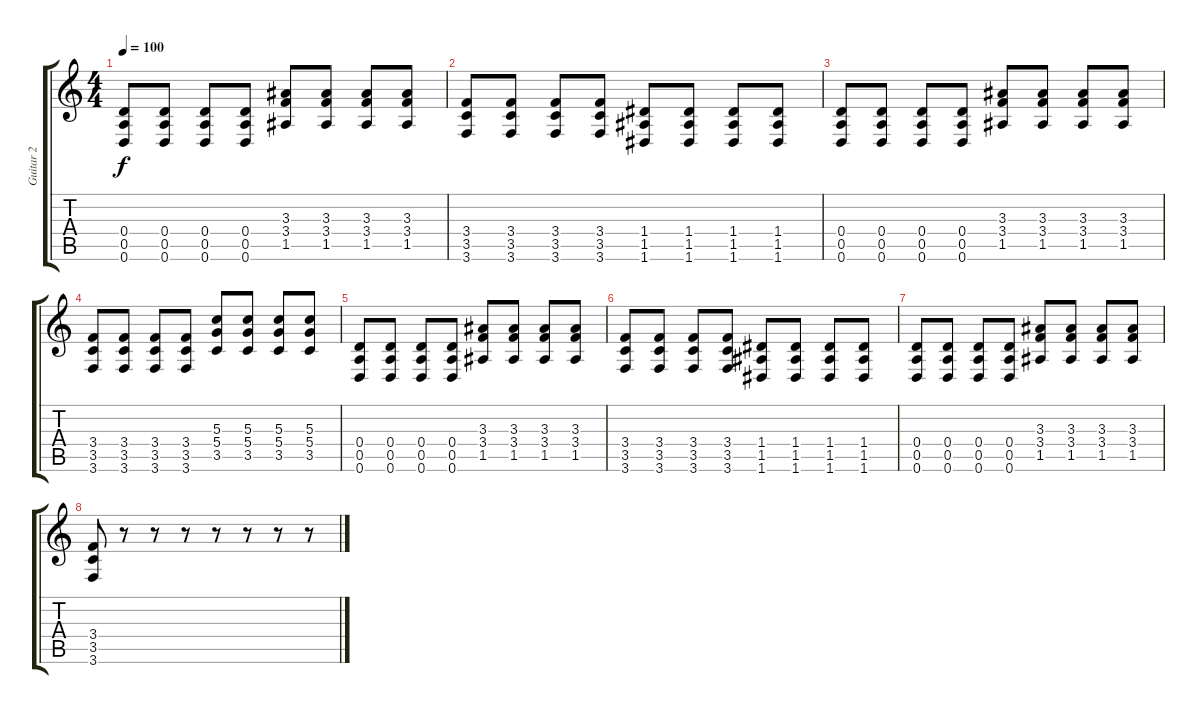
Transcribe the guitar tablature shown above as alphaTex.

\track ("Guitar 2" "Guitar 2") {instrument distortionguitar}
\staff {score tabs}
\tuning (E4 B3 G3 D3 A2 D2) {hide}
\ts (4 4)
\tempo 100
\clef g2
\ks c
(0.4 0.5 0.6).8{dy f} (0.4 0.5 0.6).8 (0.4 0.5 0.6).8 (0.4 0.5 0.6).8 (3.3 3.4 1.5).8 (3.3 3.4 1.5).8 (3.3 3.4 1.5).8 (3.3 3.4 1.5).8 |
(3.4 3.5 3.6).8 (3.4 3.5 3.6).8 (3.4 3.5 3.6).8 (3.4 3.5 3.6).8 (1.4 1.5 1.6).8 (1.4 1.5 1.6).8 (1.4 1.5 1.6).8 (1.4 1.5 1.6).8 |
(0.4 0.5 0.6).8 (0.4 0.5 0.6).8 (0.4 0.5 0.6).8 (0.4 0.5 0.6).8 (3.3 3.4 1.5).8 (3.3 3.4 1.5).8 (3.3 3.4 1.5).8 (3.3 3.4 1.5).8 |
(3.4 3.5 3.6).8 (3.4 3.5 3.6).8 (3.4 3.5 3.6).8 (3.4 3.5 3.6).8 (5.3 5.4 3.5).8 (5.3 5.4 3.5).8 (5.3 5.4 3.5).8 (5.3 5.4 3.5).8 |
(0.4 0.5 0.6).8 (0.4 0.5 0.6).8 (0.4 0.5 0.6).8 (0.4 0.5 0.6).8 (3.3 3.4 1.5).8 (3.3 3.4 1.5).8 (3.3 3.4 1.5).8 (3.3 3.4 1.5).8 |
(3.4 3.5 3.6).8 (3.4 3.5 3.6).8 (3.4 3.5 3.6).8 (3.4 3.5 3.6).8 (1.4 1.5 1.6).8 (1.4 1.5 1.6).8 (1.4 1.5 1.6).8 (1.4 1.5 1.6).8 |
(0.4 0.5 0.6).8 (0.4 0.5 0.6).8 (0.4 0.5 0.6).8 (0.4 0.5 0.6).8 (3.3 3.4 1.5).8 (3.3 3.4 1.5).8 (3.3 3.4 1.5).8 (3.3 3.4 1.5).8 |
(3.4 3.5 3.6).8 r.8 r.8 r.8 r.8 r.8 r.8 r.8
